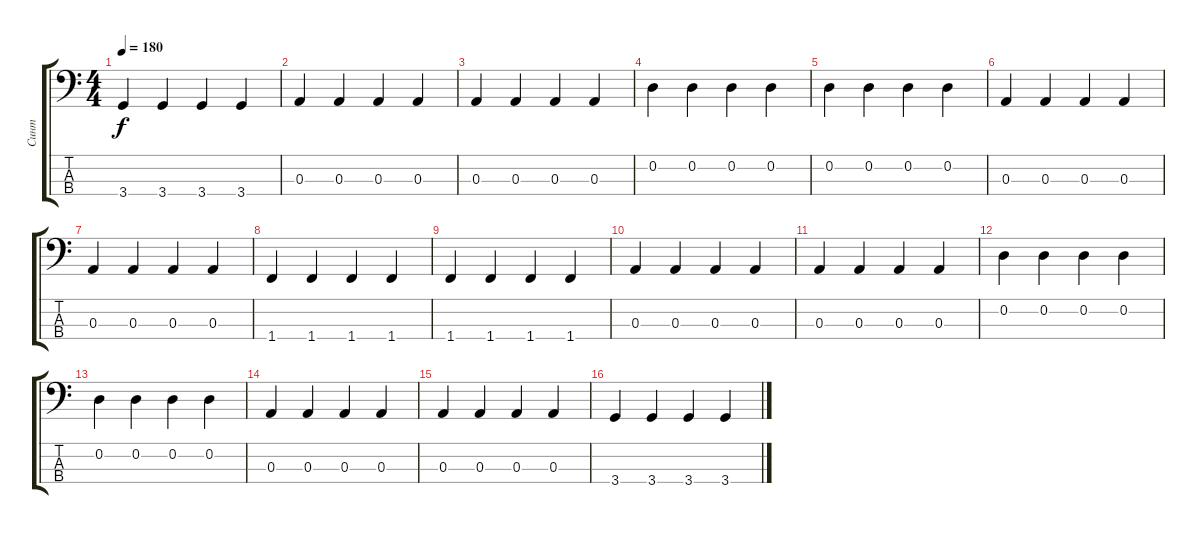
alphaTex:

\track ("Синт" "Синт") {instrument electricbassfinger}
\staff {score tabs}
\tuning (G2 D2 A1 E1) {hide}
\ts (4 4)
\tempo 180
\clef f4
\ks c
3.4.4{dy f} 3.4.4 3.4.4 3.4.4 |
0.3.4 0.3.4 0.3.4 0.3.4 |
0.3.4 0.3.4 0.3.4 0.3.4 |
0.2.4 0.2.4 0.2.4 0.2.4 |
0.2.4 0.2.4 0.2.4 0.2.4 |
0.3.4 0.3.4 0.3.4 0.3.4 |
0.3.4 0.3.4 0.3.4 0.3.4 |
1.4.4 1.4.4 1.4.4 1.4.4 |
1.4.4 1.4.4 1.4.4 1.4.4 |
0.3.4 0.3.4 0.3.4 0.3.4 |
0.3.4 0.3.4 0.3.4 0.3.4 |
0.2.4 0.2.4 0.2.4 0.2.4 |
0.2.4 0.2.4 0.2.4 0.2.4 |
0.3.4 0.3.4 0.3.4 0.3.4 |
0.3.4 0.3.4 0.3.4 0.3.4 |
3.4.4 3.4.4 3.4.4 3.4.4
